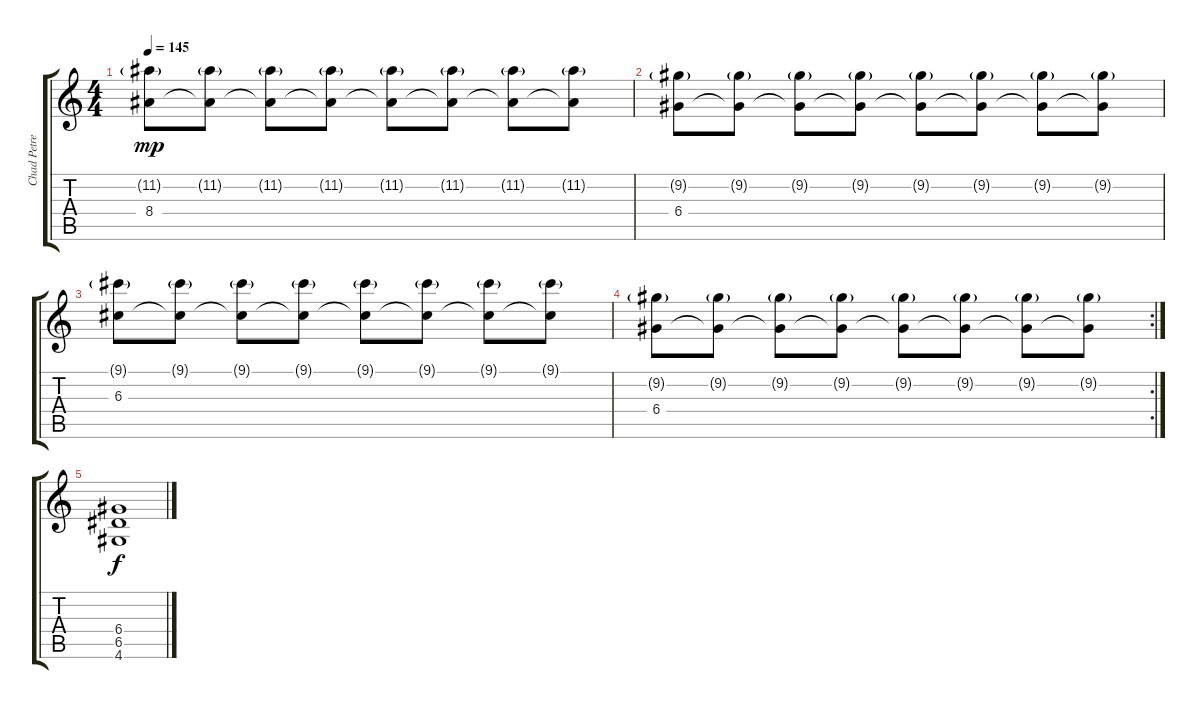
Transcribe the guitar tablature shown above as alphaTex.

\track ("Chad Petree" "Chad Petre") {instrument electricguitarmuted}
\staff {score tabs}
\tuning (E4 B3 G3 D3 A2 E2) {hide}
\ts (4 4)
\tempo 145
\clef g2
\ks c
(11.2{g} 8.4).8{dy mp} (11.2{g} 8.4{t}).8 (11.2{g} 8.4{t}).8 (11.2{g} 8.4{t}).8 (11.2{g} 8.4{t}).8 (11.2{g} 8.4{t}).8 (11.2{g} 8.4{t}).8 (11.2{g} 8.4{t}).8 |
(9.2{g} 6.4).8 (9.2{g} 6.4{t}).8 (9.2{g} 6.4{t}).8 (9.2{g} 6.4{t}).8 (9.2{g} 6.4{t}).8 (9.2{g} 6.4{t}).8 (9.2{g} 6.4{t}).8 (9.2{g} 6.4{t}).8 |
(9.1{g} 6.3).8 (9.1{g} 6.3{t}).8 (9.1{g} 6.3{t}).8 (9.1{g} 6.3{t}).8 (9.1{g} 6.3{t}).8 (9.1{g} 6.3{t}).8 (9.1{g} 6.3{t}).8 (9.1{g} 6.3{t}).8 |
\rc 2
(9.2{g} 6.4).8 (9.2{g} 6.4{t}).8 (9.2{g} 6.4{t}).8 (9.2{g} 6.4{t}).8 (9.2{g} 6.4{t}).8 (9.2{g} 6.4{t}).8 (9.2{g} 6.4{t}).8 (9.2{g} 6.4{t}).8 |
(6.4 6.5 4.6).1{dy f instrument electricguitarmuted}
